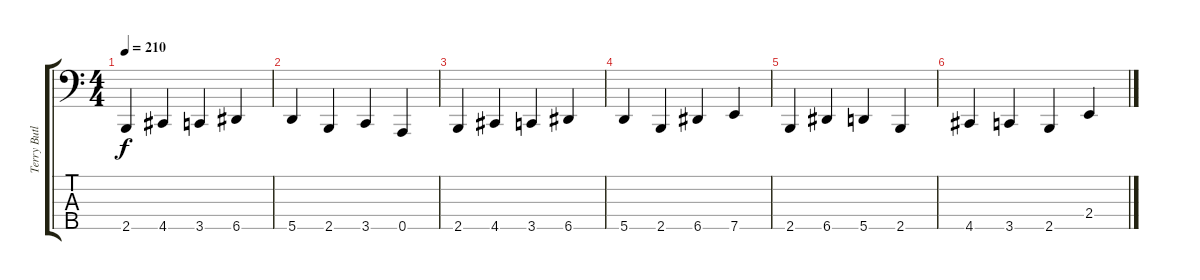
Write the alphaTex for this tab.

\track ("Terry Butler (Bass)" "Terry Butl") {instrument electricbassfinger}
\staff {score tabs}
\tuning (G2 D2 A1 D1 A0) {hide}
\ts (4 4)
\tempo 210
\clef f4
\ks c
2.5.4{dy f} 4.5.4 3.5.4 6.5.4 |
5.5.4 2.5.4 3.5.4 0.5.4 |
2.5.4 4.5.4 3.5.4 6.5.4 |
5.5.4 2.5.4 6.5.4 7.5.4 |
2.5.4 6.5.4 5.5.4 2.5.4 |
4.5.4 3.5.4 2.5.4 2.4.4
